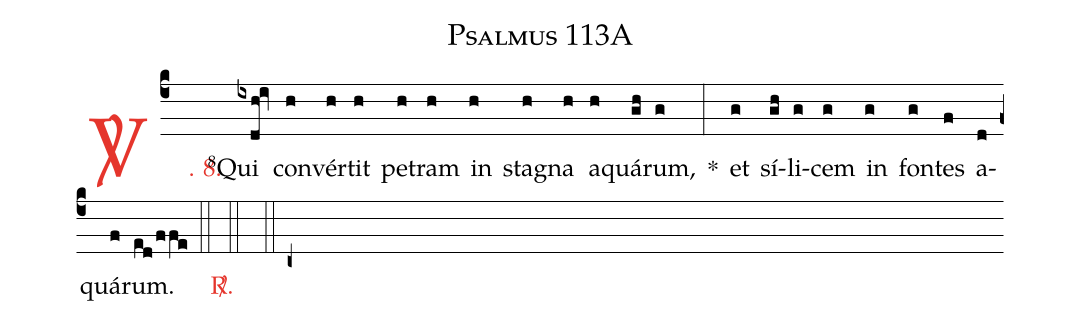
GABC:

name: Psalmus 113A;
%%
(c4)

<c><sp>V/</sp>. 8.</c>() <v>\VSup{8}</v>Qui(ixdh!iv) con(h)vér(h)tit(h) pe(h)tram(h) in(h) sta(h)gna(h) a(h)quá(gh)rum,(g) *(:) et(g) sí(gh)li(g)cem(g) in(g) fon(g)tes(f) a(d)quá(f)rum.(ed/ffe)

(::)

<c><sp>R/</sp>.</c>(::)

(::)

(c+)
